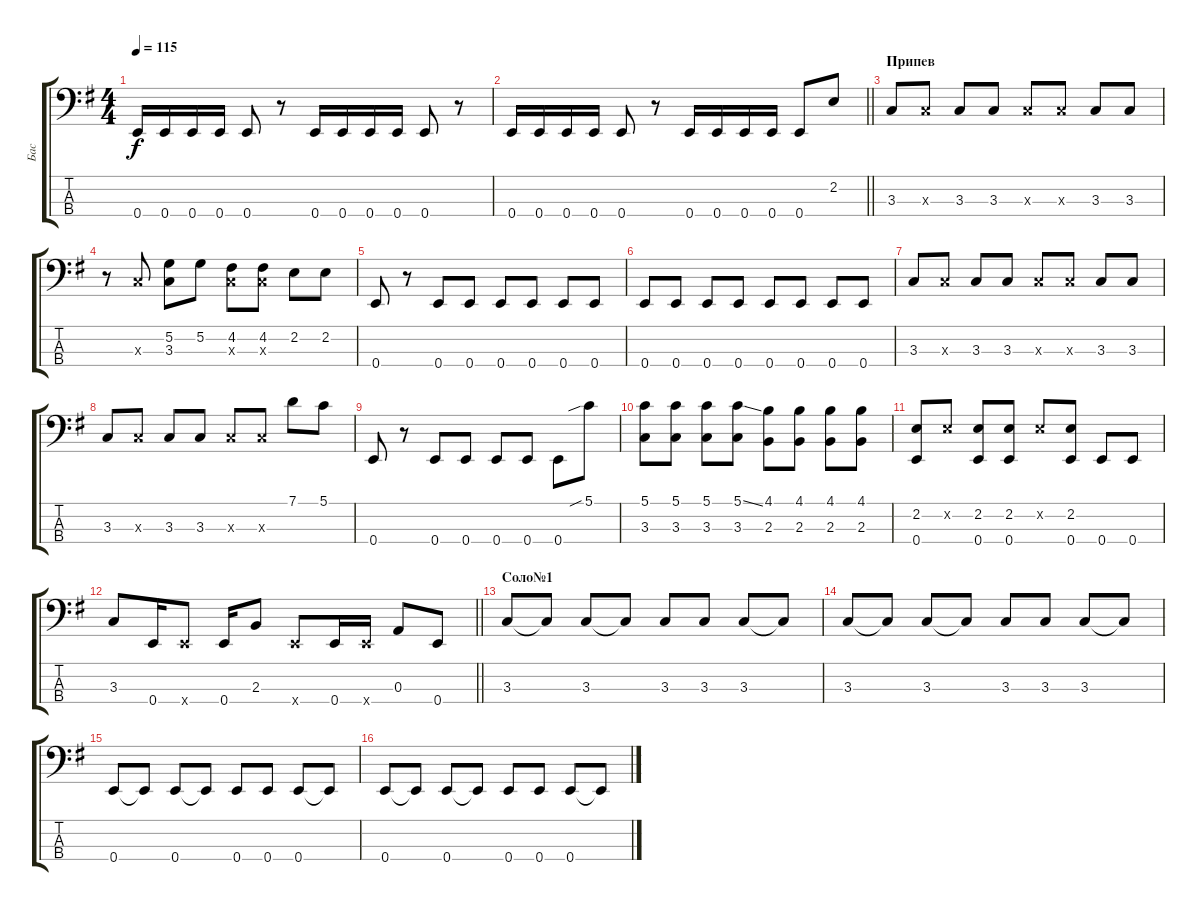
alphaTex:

\track ("Бас" "Бас") {instrument electricbassfinger}
\staff {score tabs}
\tuning (G2 D2 A1 E1) {hide}
\ts (4 4)
\tempo 115
\clef f4
\ks g
0.4.16{dy f instrument electricbassfinger} 0.4.16 0.4.16 0.4.16 0.4.8{instrument slapbass1} r.8 0.4.16{instrument electricbassfinger} 0.4.16 0.4.16 0.4.16 0.4.8{instrument slapbass1} r.8 |
\barLineRight lightlight
0.4.16{instrument electricbassfinger} 0.4.16 0.4.16 0.4.16 0.4.8{instrument slapbass1} r.8 0.4.16{instrument electricbassfinger} 0.4.16 0.4.16 0.4.16 0.4.8{instrument slapbass1} 2.2.8 |
\section ("" "Припев")
3.3.8{instrument electricbassfinger} 3.3{x}.8 3.3.8 3.3.8 3.3{x}.8 3.3{x}.8 3.3.8 3.3.8 |
r.8 3.3{x}.8 (5.2 3.3).8 5.2.8 (4.2 3.3{x}).8 (4.2 3.3{x}).8 2.2.8 2.2.8 |
0.4.8 r.8 0.4.8 0.4.8 0.4.8 0.4.8 0.4.8 0.4.8 |
0.4.8 0.4.8 0.4.8 0.4.8 0.4.8 0.4.8 0.4.8 0.4.8 |
3.3.8 3.3{x}.8 3.3.8 3.3.8 3.3{x}.8 3.3{x}.8 3.3.8 3.3.8 |
3.3.8 3.3{x}.8 3.3.8 3.3.8 3.3{x}.8 3.3{x}.8 7.1.8 5.1.8 |
0.4.8 r.8 0.4.8 0.4.8 0.4.8 0.4.8 0.4.8 5.1{sib}.8 |
(5.1 3.3).8 (5.1 3.3).8 (5.1 3.3).8 (5.1{ss} 3.3).8 (4.1 2.3).8 (4.1 2.3).8 (4.1 2.3).8 (4.1 2.3).8 |
(2.2 0.4).8 2.2{x}.8 (2.2 0.4).8 (2.2 0.4).8 2.2{x}.8 (2.2 0.4).8 0.4.8 0.4.8 |
\barLineRight lightlight
3.3.8 0.4.16 0.4{x}.8 0.4.16 2.3.8 0.4{x}.8 0.4.16 0.4{x}.16 0.3.8 0.4.8 |
\section ("" "Соло№1")
3.3.8 3.3{t}.8 3.3.8 3.3{t}.8 3.3.8 3.3.8 3.3.8 3.3{t}.8 |
3.3.8 3.3{t}.8 3.3.8 3.3{t}.8 3.3.8 3.3.8 3.3.8 3.3{t}.8 |
0.4.8 0.4{t}.8 0.4.8 0.4{t}.8 0.4.8 0.4.8 0.4.8 0.4{t}.8 |
0.4.8 0.4{t}.8 0.4.8 0.4{t}.8 0.4.8 0.4.8 0.4.8 0.4{t}.8
